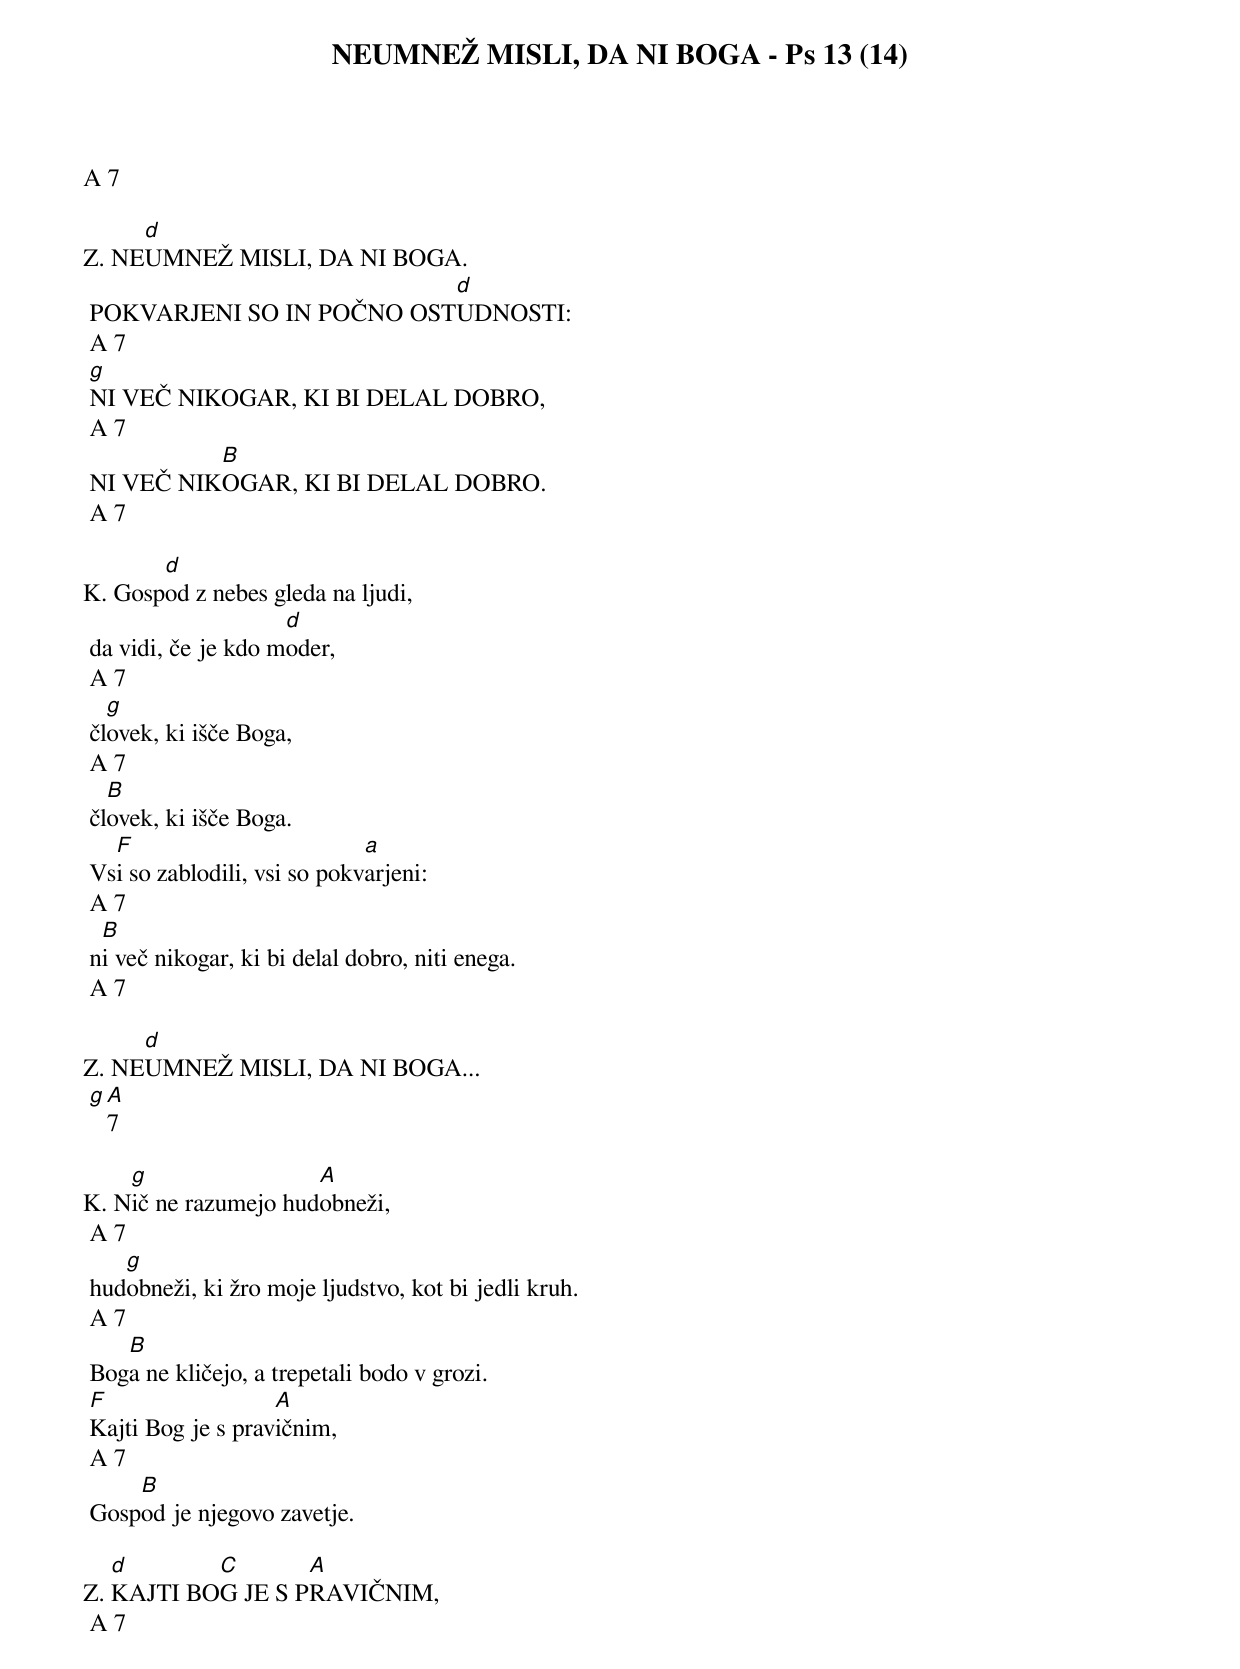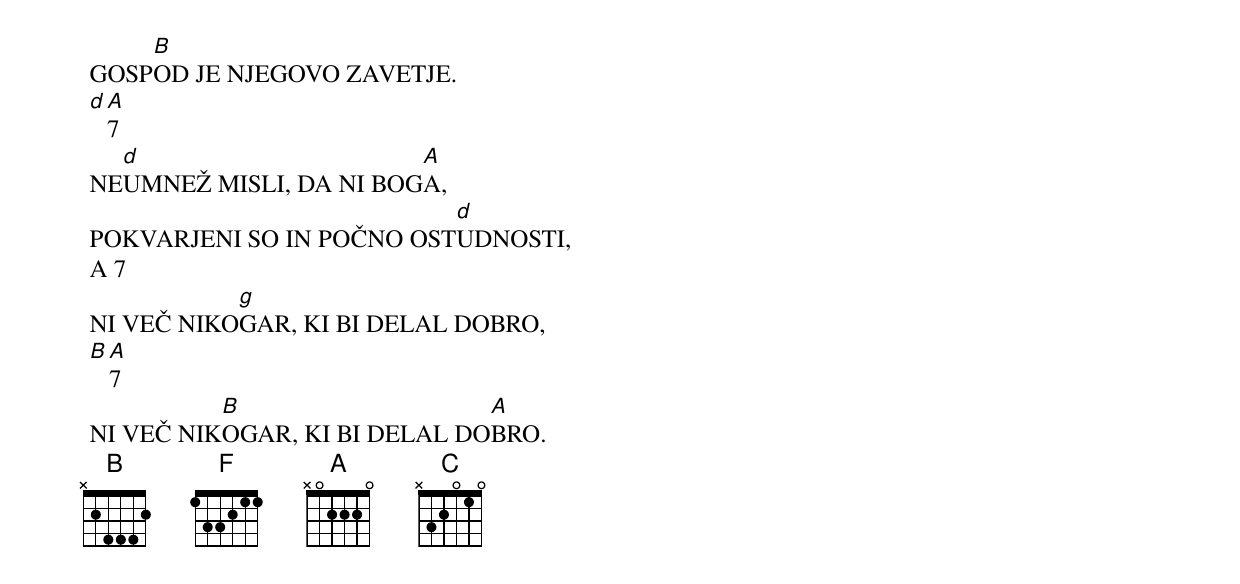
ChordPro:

{title: NEUMNEŽ MISLI, DA NI BOGA - Ps 13 (14)}

A 7

Z.	NE[d]UMNEŽ MISLI, DA NI BOGA.
	POKVARJENI SO IN POČNO OST[d]UDNOSTI:
	A 7
	[g]NI VEČ NIKOGAR, KI BI DELAL DOBRO,
	A 7
	NI VEČ NIK[B]OGAR, KI BI DELAL DOBRO.
	A 7

K.	Gosp[d]od z nebes gleda na ljudi,
	da vidi, če je kdo m[d]oder,
	A 7
	čl[g]ovek, ki išče Boga,
	A 7
	čl[B]ovek, ki išče Boga.
	Vs[F]i so zablodili, vsi so pokv[a]arjeni:
	A 7
	n[B]i več nikogar, ki bi delal dobro, niti enega.
	A 7

Z.	NE[d]UMNEŽ MISLI, DA NI BOGA...
	[g][A]7

K.	N[g]ič ne razumejo hud[A]obneži,
	A 7
	hud[g]obneži, ki žro moje ljudstvo, kot bi jedli kruh.
	A 7
	Bog[B]a ne kličejo, a trepetali bodo v grozi.
	[F]Kajti Bog je s prav[A]ičnim,
	A 7
	Gosp[B]od je njegovo zavetje.

Z.	[d]KAJTI BO[C]G JE S P[A]RAVIČNIM,
	A 7
	GOSP[B]OD JE NJEGOVO ZAVETJE.
	[d][A]7
	NE[d]UMNEŽ MISLI, DA NI BOG[A]A,
	POKVARJENI SO IN POČNO OST[d]UDNOSTI,
	A 7
	NI VEČ NIKO[g]GAR, KI BI DELAL DOBRO,
	[B][A]7
	NI VEČ NIK[B]OGAR, KI BI DELAL DO[A]BRO.
